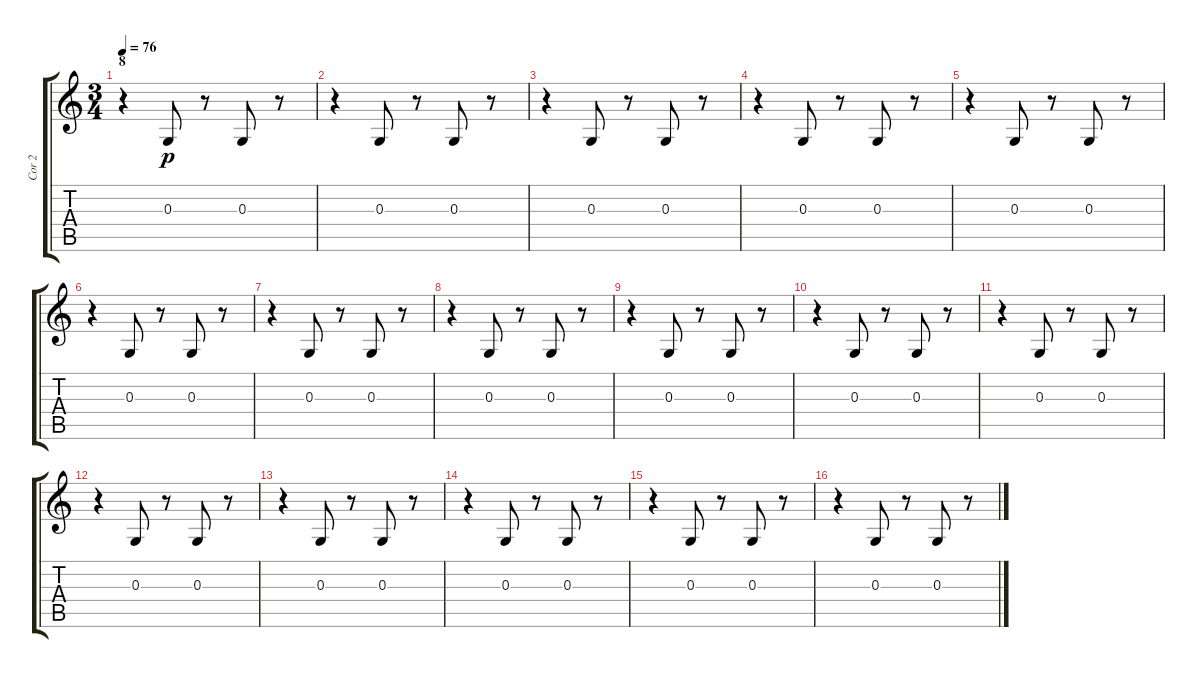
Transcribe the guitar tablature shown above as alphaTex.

\track ("Cor 2" "Cor 2") {instrument frenchhorn}
\staff {score tabs}
\tuning (E4 B3 G3 D3 A2 E2) {hide}
\ts (3 4)
\section ("" "8")
\tempo 76
\clef g2
\ks c
r.4{dy p} 0.3.8{instrument englishhorn} r.8 0.3.8 r.8 |
r.4 0.3.8 r.8 0.3.8 r.8 |
r.4 0.3.8 r.8 0.3.8 r.8 |
r.4 0.3.8 r.8 0.3.8 r.8 |
r.4 0.3.8 r.8 0.3.8 r.8 |
r.4 0.3.8 r.8 0.3.8 r.8 |
r.4 0.3.8 r.8 0.3.8 r.8 |
r.4 0.3.8 r.8 0.3.8 r.8 |
r.4 0.3.8 r.8 0.3.8 r.8 |
r.4 0.3.8 r.8 0.3.8 r.8 |
r.4 0.3.8 r.8 0.3.8 r.8 |
r.4 0.3.8 r.8 0.3.8 r.8 |
r.4 0.3.8 r.8 0.3.8 r.8 |
r.4 0.3.8 r.8 0.3.8 r.8 |
r.4 0.3.8 r.8 0.3.8 r.8 |
r.4 0.3.8 r.8 0.3.8 r.8
